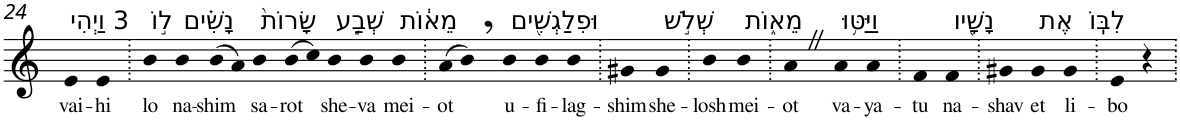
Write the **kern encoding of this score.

**kern	**text
*part1	*part1
*staff1	*staff1
*I"Piano	*
*I'Pno	*
!!LO:PB:g=z
*clefG2	*
*k[]	*
=24	=24
!LO:TX:a:t=3 וַיְהִי	!
!	!LO:LY:b
4e	vai-
!	!LO:LY:b
4e	-hi
=25.	=25.
!LO:TX:a:t=ל֣וֹ	!
!	!LO:LY:b
4b	lo
!LO:TX:a:t=נָשִׁ֗ים	!
!	!LO:LY:b
4b	na-
!	!LO:LY:b
(>8b	-shim
8a)	.
!LO:TX:a:t=שָׂרוֹת֙	!
!	!LO:LY:b
4b	sa-
!	!LO:LY:b
(>8b	-rot
8cc)	.
!LO:TX:a:t=שְׁבַ֣ע	!
!	!LO:LY:b
4b	she-
!	!LO:LY:b
4b	-va
!LO:TX:a:t=מֵא֔וֹת	!
!	!LO:LY:b
4b	mei-
=26.	=26.
!	!LO:LY:b
(>8a	-ot
8b,)	.
!LO:TX:a:t=וּפִלַגְשִׁ֖ים	!
!	!LO:LY:b
4b	u-
!	!LO:LY:b
4b	-fi-
!	!LO:LY:b
4b	-lag-
=27.	=27.
!	!LO:LY:b
4g#X	-shim
!LO:TX:a:t=שְׁלֹ֣שׁ	!
!	!LO:LY:b
4g#	she-
=28.	=28.
!	!LO:LY:b
4b	-losh
!LO:TX:a:t=מֵא֑וֹת	!
!	!LO:LY:b
4b	mei-
=29.	=29.
!	!LO:LY:b
4aZ	-ot
!LO:TX:a:t=וַיַּטּ֥וּ	!
!	!LO:LY:b
4a	va-
!	!LO:LY:b
4a	-ya-
=30.	=30.
!	!LO:LY:b
4f	-tu
!LO:TX:a:t=נָשָׁ֖יו	!
!	!LO:LY:b
4f	na-
=31.	=31.
!	!LO:LY:b
4g#X	-shav
!LO:TX:a:t=אֶת	!
!	!LO:LY:b
4g#	et
!LO:TX:a:t=לִבּֽוֹ	!
!	!LO:LY:b
4g#	li-
=32.	=32.
!	!LO:LY:b
4e	-bo
4r	.
=.	=.
*-	*-
